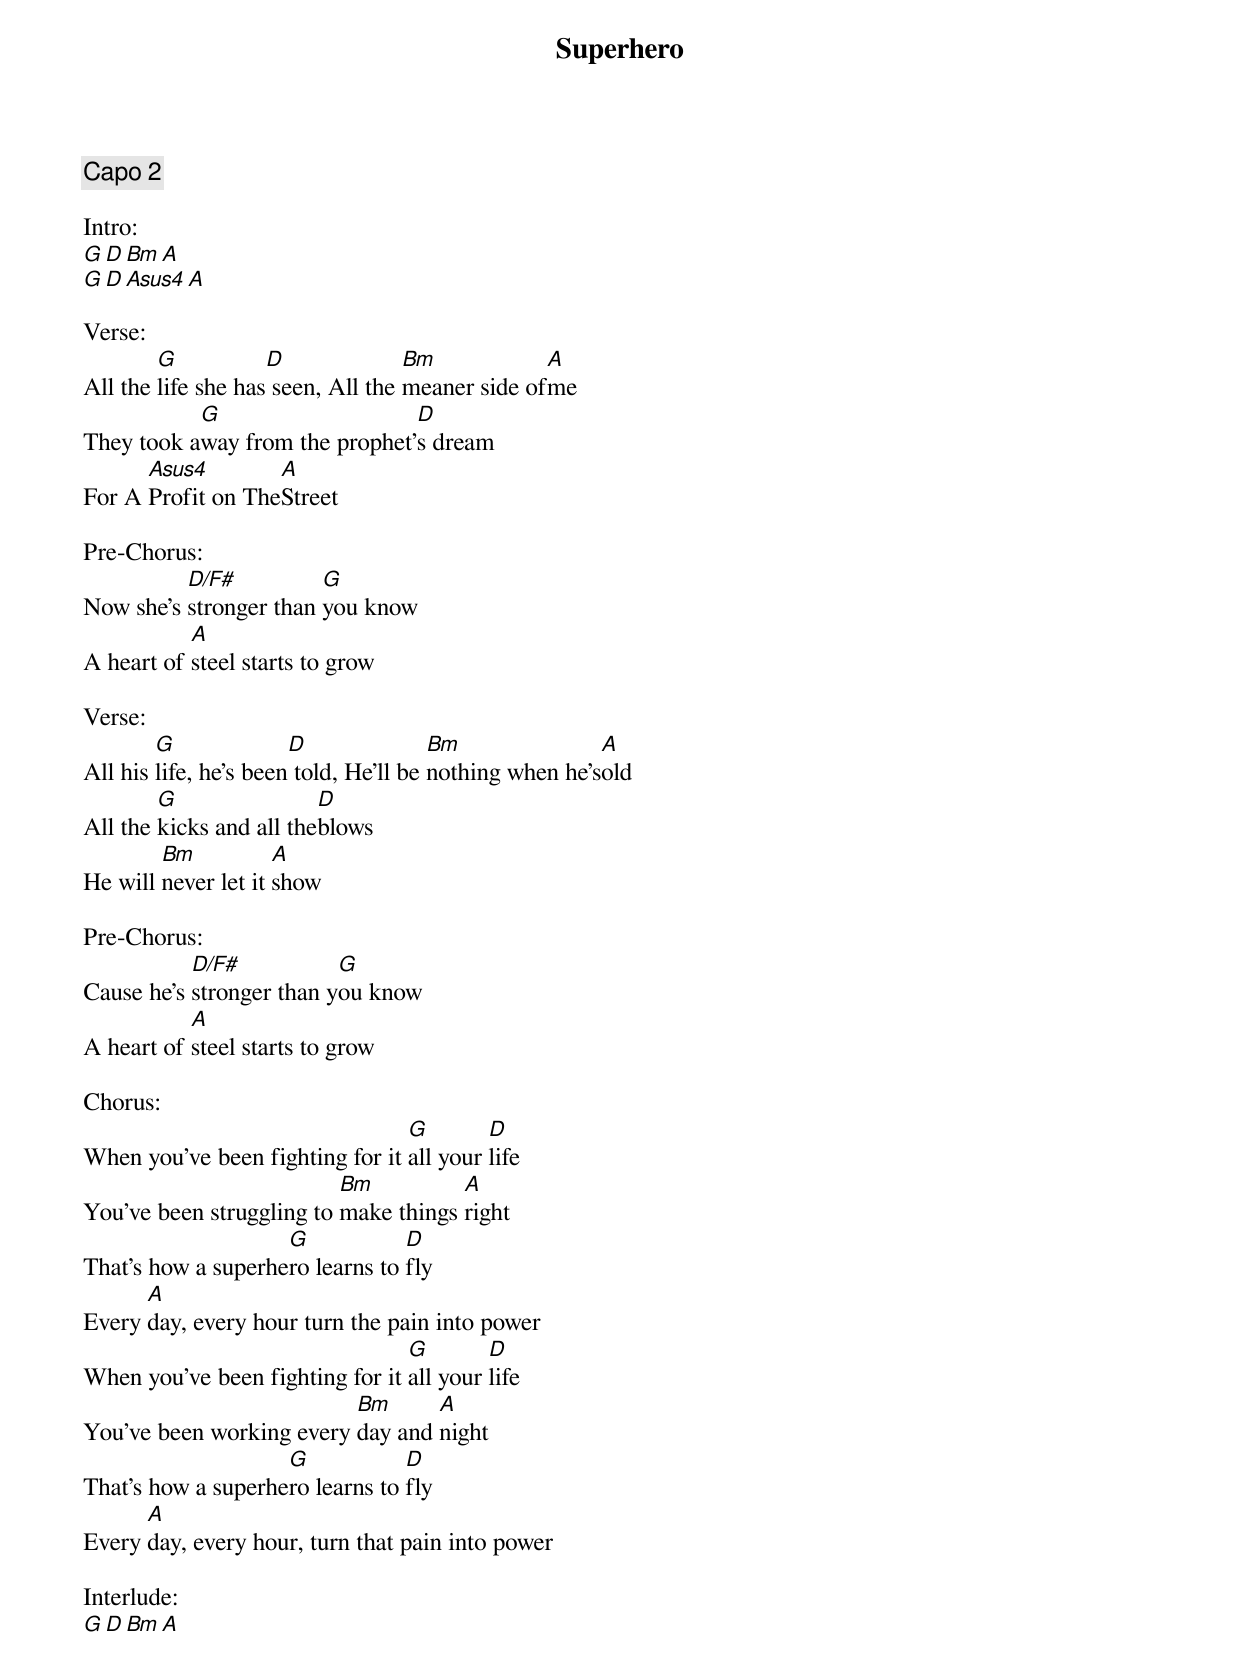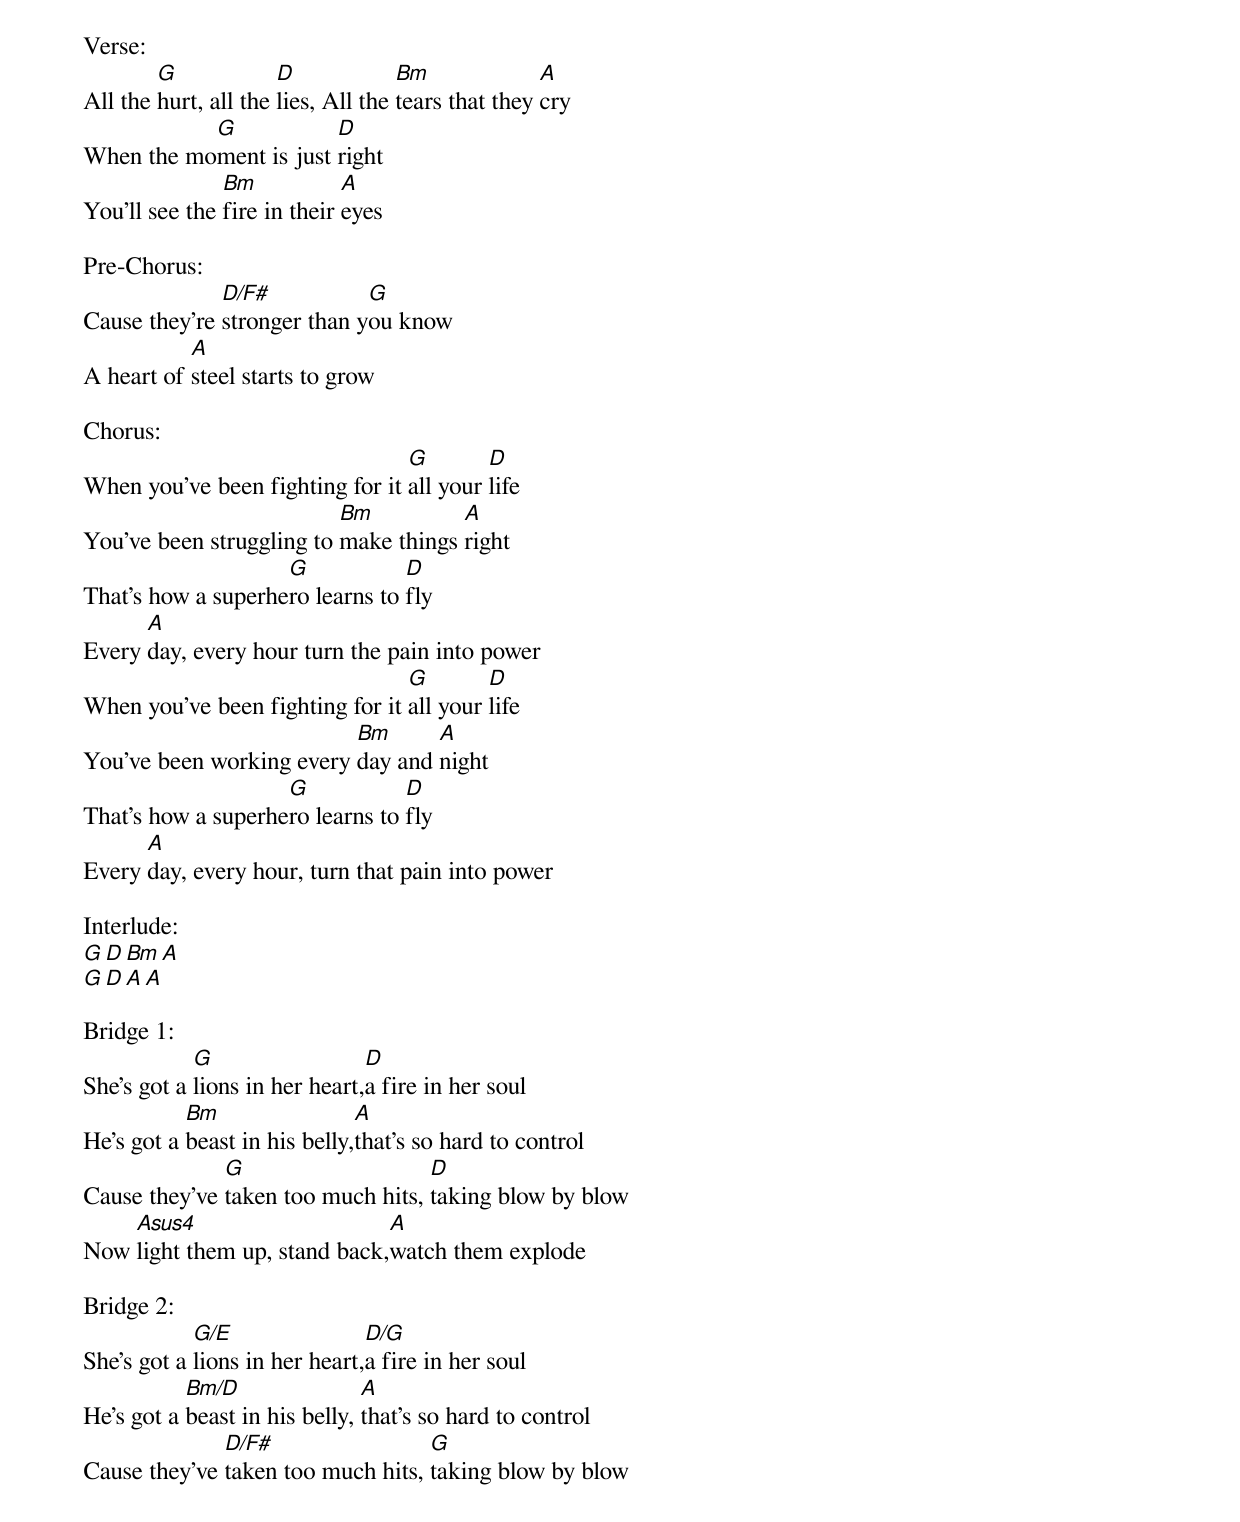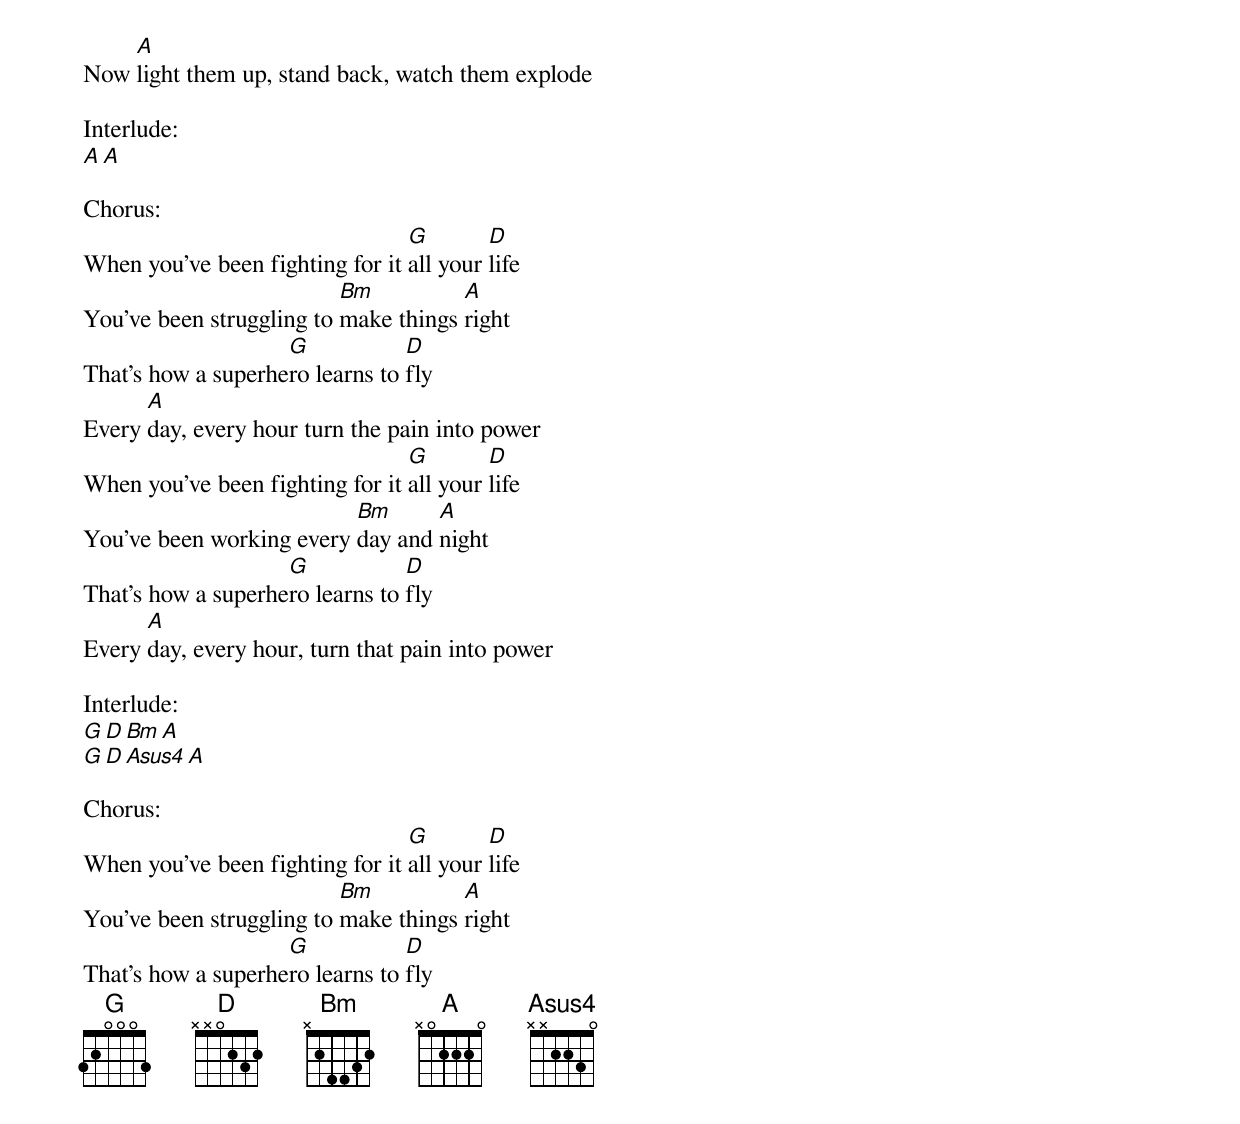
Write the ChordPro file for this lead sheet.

{title:Superhero}
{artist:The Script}
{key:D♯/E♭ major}
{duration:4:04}
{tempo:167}
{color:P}

{comment: Capo 2}

Intro:
[G][D][Bm][A]
[G][D][Asus4][A]

Verse:
All the [G]life she has[D] seen, All the [Bm]meaner side of[A]me
They took a[G]way from the prophet'[D]s dream
For A [Asus4]Profit on The[A]Street

Pre-Chorus:
Now she's [D/F#]stronger than [G]you know
A heart of [A]steel starts to grow

Verse:
All his [G]life, he's been[D] told, He'll be [Bm]nothing when he's[A]old
All the [G]kicks and all the[D]blows
He will [Bm]never let it [A]show

Pre-Chorus:
Cause he's [D/F#]stronger than y[G]ou know
A heart of [A]steel starts to grow

Chorus:
When you've been fighting for it [G]all your [D]life
You've been struggling to [Bm]make things [A]right
That's how a superhe[G]ro learns to [D]fly
Every [A]day, every hour turn the pain into power
When you've been fighting for it [G]all your [D]life
You've been working every [Bm]day and [A]night
That's how a superhe[G]ro learns to [D]fly
Every [A]day, every hour, turn that pain into power

Interlude:
[G][D][Bm][A]

Verse:
All the [G]hurt, all the [D]lies, All the [Bm]tears that they [A]cry
When the mo[G]ment is just [D]right
You'll see the [Bm]fire in their [A]eyes

Pre-Chorus:
Cause they're [D/F#]stronger than y[G]ou know
A heart of [A]steel starts to grow

Chorus:
When you've been fighting for it [G]all your [D]life
You've been struggling to [Bm]make things [A]right
That's how a superhe[G]ro learns to [D]fly
Every [A]day, every hour turn the pain into power
When you've been fighting for it [G]all your [D]life
You've been working every [Bm]day and [A]night
That's how a superhe[G]ro learns to [D]fly
Every [A]day, every hour, turn that pain into power

Interlude:
[G][D][Bm][A]
[G][D][A][A]

Bridge 1:
She's got a [G]lions in her heart,[D]a fire in her soul
He's got a [Bm]beast in his belly,[A]that's so hard to control
Cause they've [G]taken too much hits, [D]taking blow by blow
Now [Asus4]light them up, stand back,[A]watch them explode

Bridge 2:
She's got a [G/E]lions in her heart,[D/G]a fire in her soul
He's got a [Bm/D]beast in his belly, [A]that's so hard to control
Cause they've [D/F#]taken too much hits, [G]taking blow by blow
Now [A]light them up, stand back, watch them explode

Interlude:
[A][A]

Chorus:
When you've been fighting for it [G]all your [D]life
You've been struggling to [Bm]make things [A]right
That's how a superhe[G]ro learns to [D]fly
Every [A]day, every hour turn the pain into power
When you've been fighting for it [G]all your [D]life
You've been working every [Bm]day and [A]night
That's how a superhe[G]ro learns to [D]fly
Every [A]day, every hour, turn that pain into power

Interlude:
[G][D][Bm][A]
[G][D][Asus4][A]

Chorus:
When you've been fighting for it [G]all your [D]life
You've been struggling to [Bm]make things [A]right
That's how a superhe[G]ro learns to [D]fly
